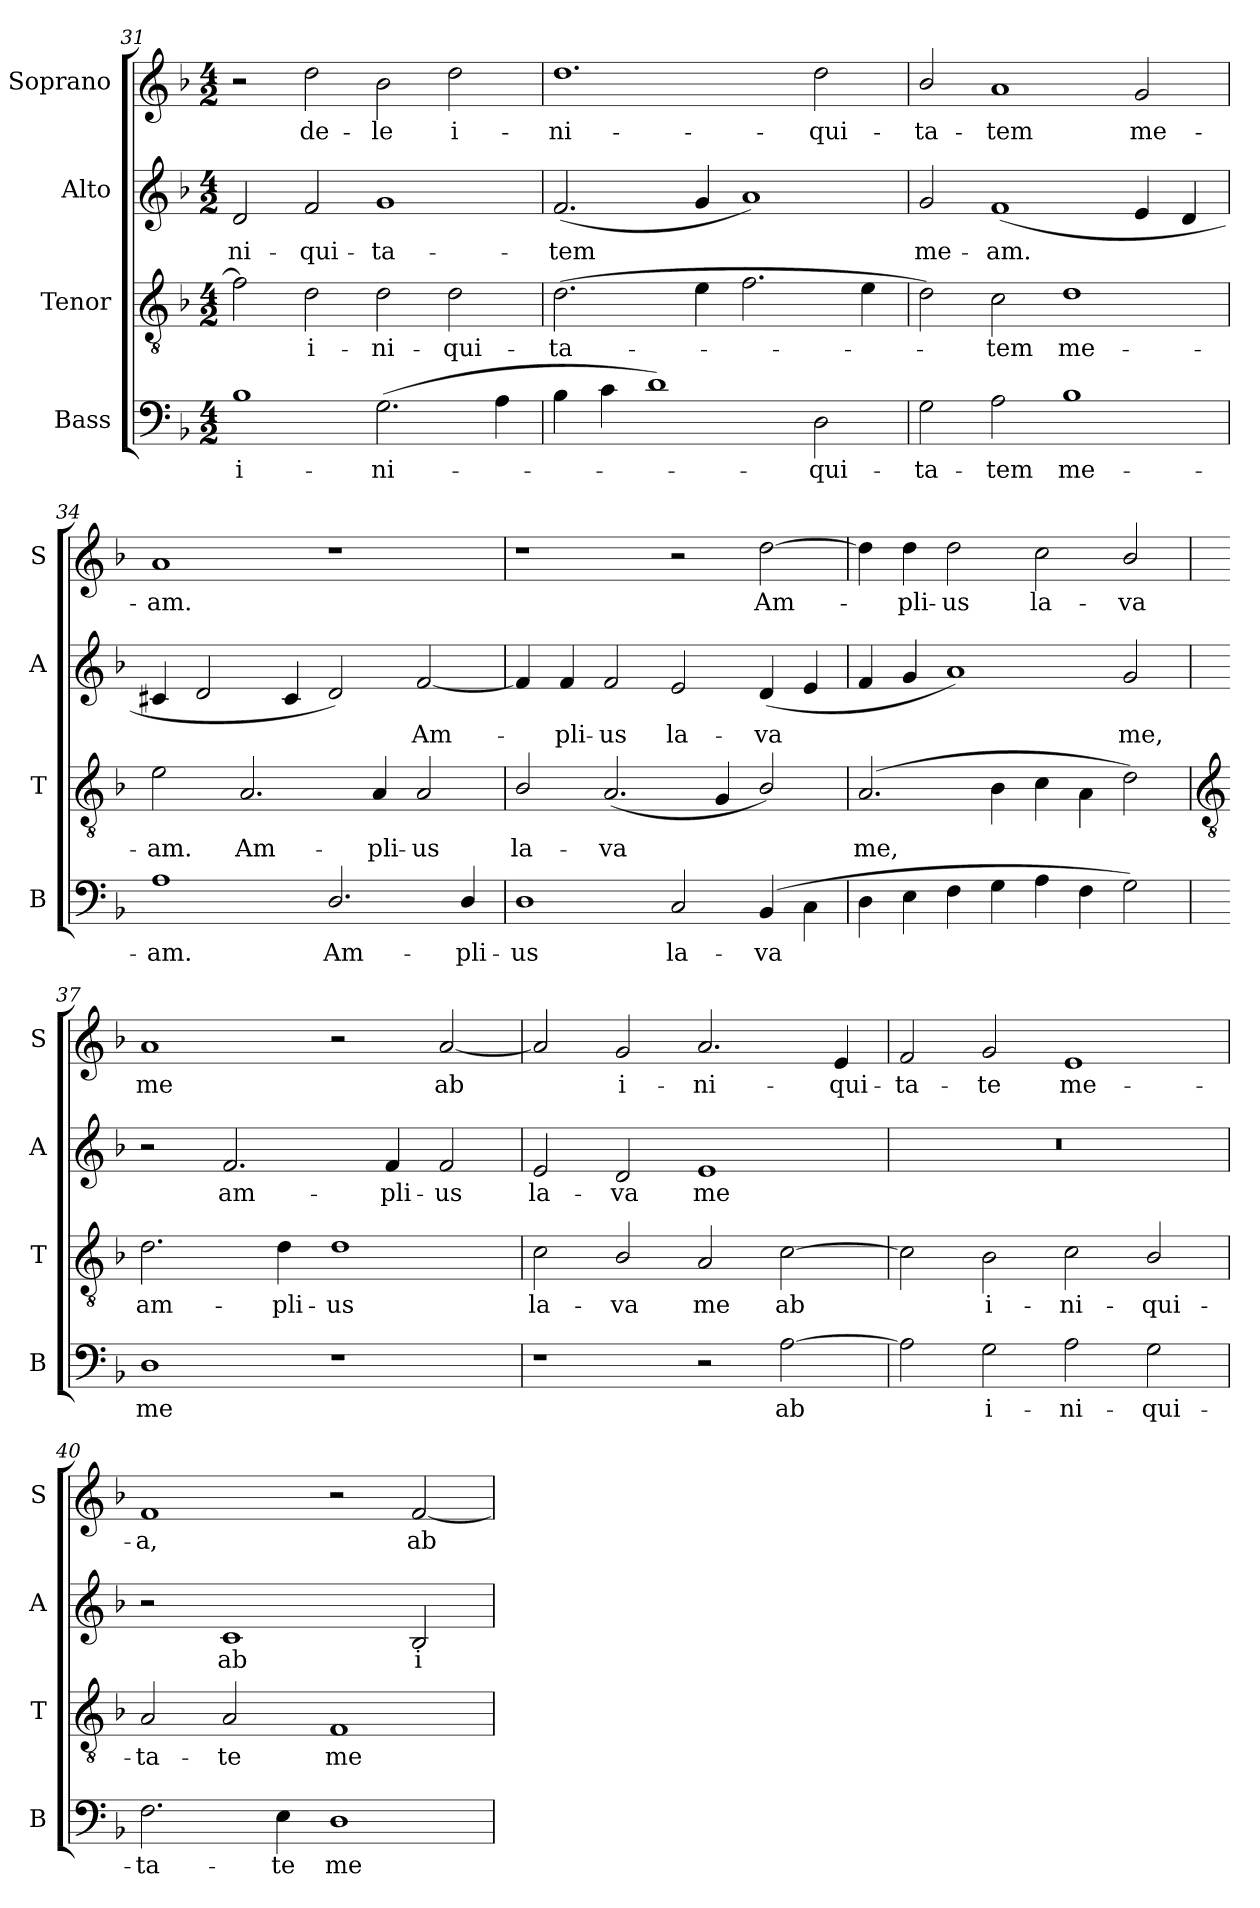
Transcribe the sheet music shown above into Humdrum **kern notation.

**kern	**text	**kern	**text	**kern	**text	**kern	**text
*part4	*part4	*part3	*part3	*part2	*part2	*part1	*part1
*staff4	*staff4	*staff3	*staff3	*staff2	*staff2	*staff1	*staff1
*I"Bass	*	*I"Tenor	*	*I"Alto	*	*I"Soprano	*
*I'B	*	*I'T	*	*I'A	*	*I'S	*
!!LO:LB:g=z
*clefF4	*	*clefGv2	*	*clefG2	*	*clefG2	*
*k[b-]	*	*k[b-]	*	*k[b-]	*	*k[b-]	*
*F:	*	*F:	*	*F:	*	*F:	*
*M4/2	*	*M4/2	*	*M4/2	*	*M4/2	*
=31	=31	=31	=31	=31	=31	=31	=31
!	!LO:LY:b	!	!	!	!LO:LY:b	!	!
1B-	i-	2f]	.	2d	-ni-	2r	.
!	!	!	!LO:LY:b	!	!LO:LY:b	!	!LO:LY:b
.	.	2d	i-	2f	-qui-	2dd	de-
!	!LO:LY:b	!	!LO:LY:b	!	!LO:LY:b	!	!LO:LY:b
(>2.G	-ni-	2d	-ni-	1g	-ta-	2b-	-le
!	!	!	!LO:LY:b	!	!	!	!LO:LY:b
.	.	2d	-qui-	.	.	2dd	i-
4A	.	.	.	.	.	.	.
=32	=32	=32	=32	=32	=32	=32	=32
!	!	!	!LO:LY:b	!	!LO:LY:b	!	!LO:LY:b
4B-	.	(>2.d	-ta-	(<2.f	-tem	1.dd	-ni-
4c	.	.	.	.	.	.	.
1d)	.	.	.	.	.	.	.
.	.	4e	.	4g	.	.	.
.	.	2.f	.	1a)	.	.	.
!	!LO:LY:b	!	!	!	!	!	!LO:LY:b
2D	qui-	.	.	.	.	2dd	-qui-
.	.	4e	.	.	.	.	.
=33	=33	=33	=33	=33	=33	=33	=33
!	!LO:LY:b	!	!	!	!LO:LY:b	!	!LO:LY:b
2G	-ta-	2d)	.	2g	me-	2b-/	-ta-
!	!LO:LY:b	!	!LO:LY:b	!	!LO:LY:b	!	!LO:LY:b
2A	-tem	2c	tem	(<1f	-am.	1a	-tem
!	!LO:LY:b	!	!LO:LY:b	!	!	!	!
1B-	me-	1d	me-	.	.	.	.
!	!	!	!	!	!	!	!LO:LY:b
.	.	.	.	4e	.	2g	me-
.	.	.	.	4d	.	.	.
=34	=34	=34	=34	=34	=34	=34	=34
!	!LO:LY:b	!	!LO:LY:b	!	!	!	!LO:LY:b
1A	-am.	2e	-am.	4c#X	.	1a	-am.
.	.	.	.	2d	.	.	.
!	!	!	!LO:LY:b	!	!	!	!
.	.	2.A	Am-	.	.	.	.
.	.	.	.	4c#	.	.	.
!	!LO:LY:b	!	!	!	!	!	!
2.D/	Am-	.	.	2d)	.	1r	.
!	!	!	!LO:LY:b	!	!	!	!
.	.	4A	-pli-	.	.	.	.
!	!	!	!LO:LY:b	!	!LO:LY:b	!	!
.	.	2A	-us	[2f	Am-	.	.
!	!LO:LY:b	!	!	!	!	!	!
4D/	-pli-	.	.	.	.	.	.
=35	=35	=35	=35	=35	=35	=35	=35
!	!LO:LY:b	!	!LO:LY:b	!	!	!	!
1D	-us	2B-/	la-	4f]	.	1r	.
!	!	!	!	!	!LO:LY:b	!	!
.	.	.	.	4f	pli-	.	.
!	!	!	!LO:LY:b	!	!LO:LY:b	!	!
.	.	(<2.A	-va	2f	-us	.	.
!	!LO:LY:b	!	!	!	!LO:LY:b	!	!
2C	la-	.	.	2e	la-	2r	.
.	.	4G	.	.	.	.	.
!	!LO:LY:b	!	!	!	!LO:LY:b	!	!LO:LY:b
(>4BB-	-va	2B-/)	.	(<4d	-va	[2dd	Am-
4C\	.	.	.	4e	.	.	.
=36	=36	=36	=36	=36	=36	=36	=36
!	!	!	!LO:LY:b	!	!	!	!
4D	.	(>2.A	me,	4f	.	4dd]	.
!	!	!	!	!	!	!	!LO:LY:b
4E	.	.	.	4g	.	4dd	pli-
!	!	!	!	!	!	!	!LO:LY:b
4F	.	.	.	1a)	.	2dd	-us
4G	.	4B-	.	.	.	.	.
!	!	!	!	!	!	!	!LO:LY:b
4A	.	4c	.	.	.	2cc	la-
4F	.	4A\	.	.	.	.	.
!	!	!	!	!	!LO:LY:b	!	!LO:LY:b
2G)	.	2d)	.	2g	me,	2b-/	-va
!!LO:LB:g=z
=37	=37	=37	=37	=37	=37	=37	=37
*	*	*clefGv2	*	*	*	*	*
!	!LO:LY:b	!	!LO:LY:b	!	!	!	!LO:LY:b
1D	me	2.d	am-	2r	.	1a	me
!	!	!	!	!	!LO:LY:b	!	!
.	.	.	.	2.f	am-	.	.
!	!	!	!LO:LY:b	!	!	!	!
.	.	4d	-pli-	.	.	.	.
!	!	!	!LO:LY:b	!	!	!	!
1r	.	1d	-us	.	.	2r	.
!	!	!	!	!	!LO:LY:b	!	!
.	.	.	.	4f	-pli-	.	.
!	!	!	!	!	!LO:LY:b	!	!LO:LY:b
.	.	.	.	2f	-us	[2a	ab
=38	=38	=38	=38	=38	=38	=38	=38
!	!	!	!LO:LY:b	!	!LO:LY:b	!	!
1r	.	2c	la-	2e	la-	2a]	.
!	!	!	!LO:LY:b	!	!LO:LY:b	!	!LO:LY:b
.	.	2B-/	-va	2d	-va	2g	i-
!	!	!	!LO:LY:b	!	!LO:LY:b	!	!LO:LY:b
2r	.	2A	me	1e	me	2.a	-ni-
!	!LO:LY:b	!	!LO:LY:b	!	!	!	!
[2A	ab	[2c	ab	.	.	.	.
!	!	!	!	!	!	!	!LO:LY:b
.	.	.	.	.	.	4e	-qui-
=39	=39	=39	=39	=39	=39	=39	=39
!	!	!	!	!	!	!	!LO:LY:b
2A]	.	2c]	.	0r	.	2f	-ta-
!	!LO:LY:b	!	!LO:LY:b	!	!	!	!LO:LY:b
2G	i-	2B-	i-	.	.	2g	-te
!	!LO:LY:b	!	!LO:LY:b	!	!	!	!LO:LY:b
2A	-ni-	2c	-ni-	.	.	1e	me-
!	!LO:LY:b	!	!LO:LY:b	!	!	!	!
2G	-qui-	2B-/	-qui-	.	.	.	.
=40	=40	=40	=40	=40	=40	=40	=40
!	!LO:LY:b	!	!LO:LY:b	!	!	!	!LO:LY:b
2.F	-ta-	2A	-ta-	2r	.	1f	-a,
!	!	!	!LO:LY:b	!	!LO:LY:b	!	!
.	.	2A	-te	1c	ab	.	.
!	!LO:LY:b	!	!	!	!	!	!
4E	-te	.	.	.	.	.	.
!	!LO:LY:b	!	!LO:LY:b	!	!	!	!
1D	me-	1F	me-	.	.	2r	.
!	!	!	!	!	!LO:LY:b	!	!LO:LY:b
.	.	.	.	2B-	i-	[2f	ab
=	=	=	=	=	=	=	=
*-	*-	*-	*-	*-	*-	*-	*-
